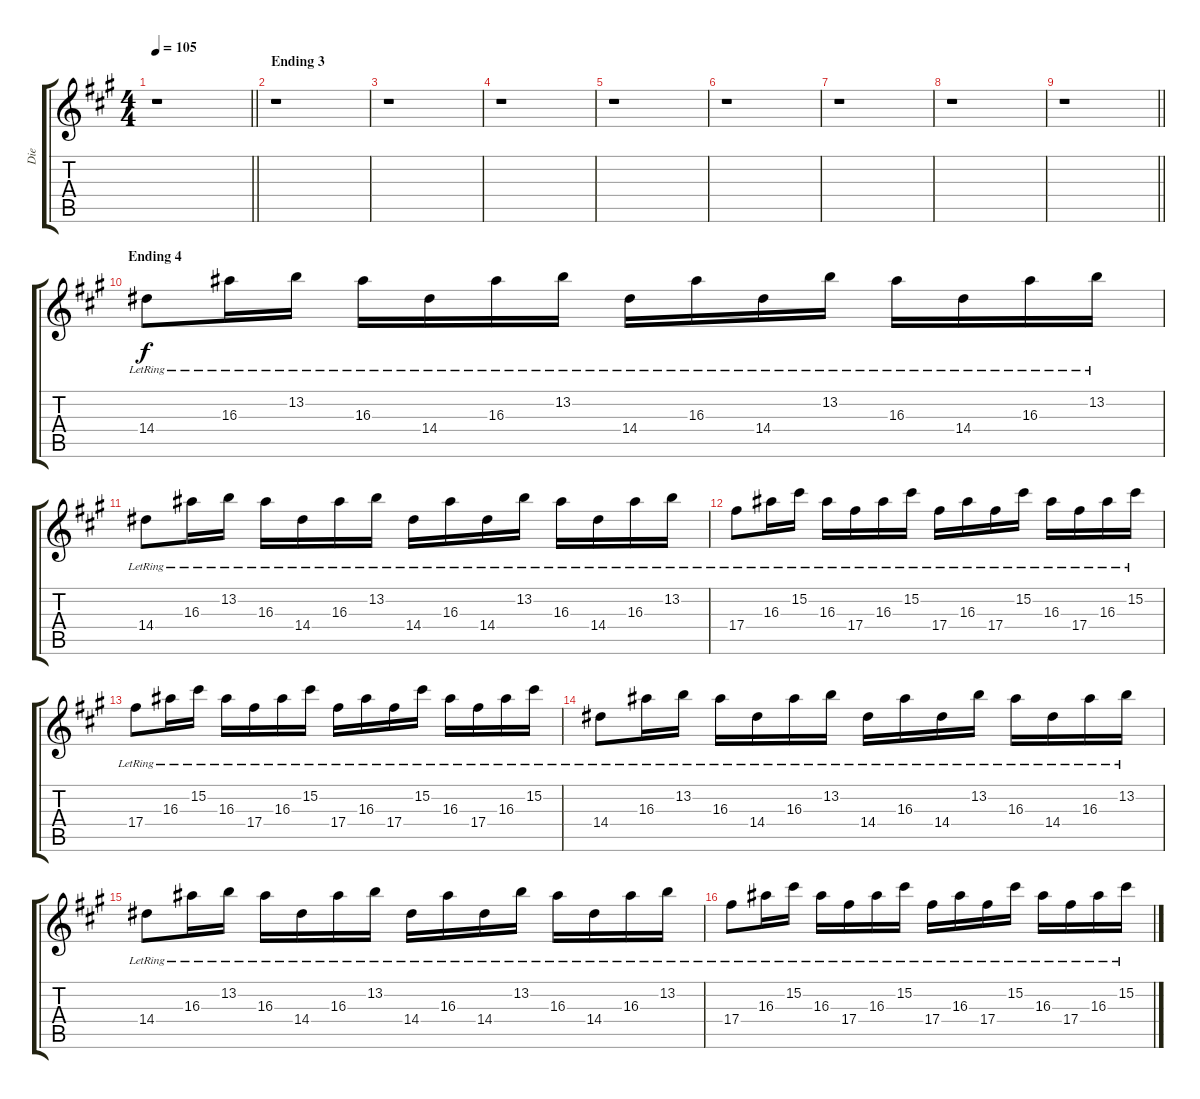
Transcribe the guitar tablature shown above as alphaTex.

\track ("Die" "Die") {instrument acousticguitarsteel}
\staff {score tabs}
\tuning (Eb4 Bb3 Gb3 Db3 Ab2 Db2) {hide}
\ts (4 4)
\tempo 105
\clef g2
\barLineRight lightlight
\ks f#minor
r.1{dy f} |
\section ("" "Ending 3")
r.1 |
r.1 |
r.1 |
r.1 |
r.1 |
r.1 |
r.1 |
\barLineRight lightlight
r.1 |
\section ("" "Ending 4")
14.4{lr}.8 16.3{lr}.16 13.2{lr}.16 16.3{lr}.16 14.4{lr}.16 16.3{lr}.16 13.2{lr}.16 14.4{lr}.16 16.3{lr}.16 14.4{lr}.16 13.2{lr}.16 16.3{lr}.16 14.4{lr}.16 16.3{lr}.16 13.2{lr}.16 |
14.4{lr}.8 16.3{lr}.16 13.2{lr}.16 16.3{lr}.16 14.4{lr}.16 16.3{lr}.16 13.2{lr}.16 14.4{lr}.16 16.3{lr}.16 14.4{lr}.16 13.2{lr}.16 16.3{lr}.16 14.4{lr}.16 16.3{lr}.16 13.2{lr}.16 |
17.4{lr}.8 16.3{lr}.16 15.2{lr}.16 16.3{lr}.16 17.4{lr}.16 16.3{lr}.16 15.2{lr}.16 17.4{lr}.16 16.3{lr}.16 17.4{lr}.16 15.2{lr}.16 16.3{lr}.16 17.4{lr}.16 16.3{lr}.16 15.2{lr}.16 |
17.4{lr}.8 16.3{lr}.16 15.2{lr}.16 16.3{lr}.16 17.4{lr}.16 16.3{lr}.16 15.2{lr}.16 17.4{lr}.16 16.3{lr}.16 17.4{lr}.16 15.2{lr}.16 16.3{lr}.16 17.4{lr}.16 16.3{lr}.16 15.2{lr}.16 |
14.4{lr}.8 16.3{lr}.16 13.2{lr}.16 16.3{lr}.16 14.4{lr}.16 16.3{lr}.16 13.2{lr}.16 14.4{lr}.16 16.3{lr}.16 14.4{lr}.16 13.2{lr}.16 16.3{lr}.16 14.4{lr}.16 16.3{lr}.16 13.2{lr}.16 |
14.4{lr}.8 16.3{lr}.16 13.2{lr}.16 16.3{lr}.16 14.4{lr}.16 16.3{lr}.16 13.2{lr}.16 14.4{lr}.16 16.3{lr}.16 14.4{lr}.16 13.2{lr}.16 16.3{lr}.16 14.4{lr}.16 16.3{lr}.16 13.2{lr}.16 |
17.4{lr}.8 16.3{lr}.16 15.2{lr}.16 16.3{lr}.16 17.4{lr}.16 16.3{lr}.16 15.2{lr}.16 17.4{lr}.16 16.3{lr}.16 17.4{lr}.16 15.2{lr}.16 16.3{lr}.16 17.4{lr}.16 16.3{lr}.16 15.2{lr}.16
